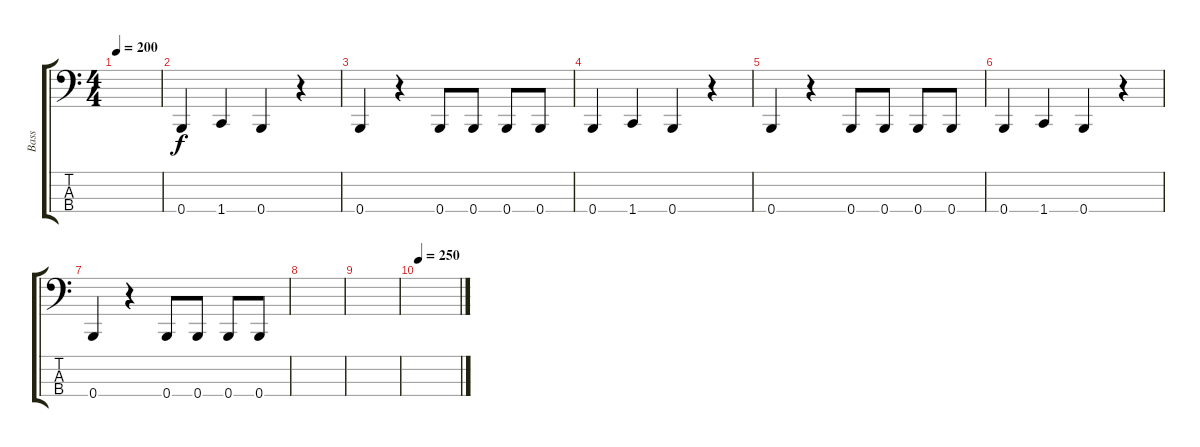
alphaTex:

\track ("Bass" "Bass") {instrument electricbassfinger}
\staff {score tabs}
\tuning (E2 B1 Gb1 B0) {hide}
\ts (4 4)
\tempo 200
\clef f4
\ks c
|
0.4.4 1.4.4 0.4.4 r.4 |
0.4.4 r.4 0.4.8 0.4.8 0.4.8 0.4.8 |
0.4.4 1.4.4 0.4.4 r.4 |
0.4.4 r.4 0.4.8 0.4.8 0.4.8 0.4.8 |
0.4.4 1.4.4 0.4.4 r.4 |
0.4.4 r.4 0.4.8 0.4.8 0.4.8 0.4.8 |
|
|
\tempo 250
